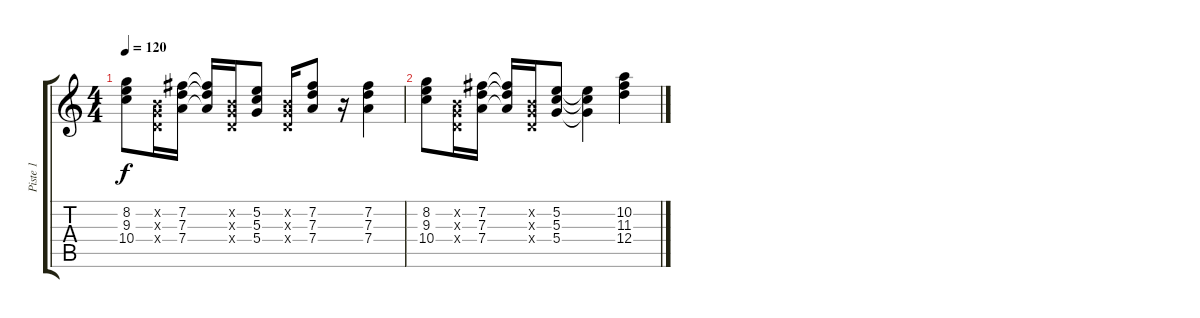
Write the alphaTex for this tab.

\track ("Piste 1" "Piste 1") {instrument acousticguitarnylon}
\staff {score tabs}
\tuning (E4 B3 G3 D3 A2 E2) {hide}
\ts (4 4)
\tempo 120
\clef g2
\ks c
(8.2 9.3 10.4).8{dy f instrument acousticguitarnylon} (0.2{x} 0.3{x} 0.4{x}).16 (7.2 7.3 7.4).16 (7.2{t} 7.3{t} 7.4{t}).16 (0.2{x} 0.3{x} 0.4{x}).16 (5.2 5.3 5.4).8 (0.2{x} 0.3{x} 0.4{x}).16 (7.2 7.3 7.4).8 r.16 (7.2 7.3 7.4).4 |
(8.2 9.3 10.4).8 (0.2{x} 0.3{x} 0.4{x}).16 (7.2 7.3 7.4).16 (7.2{t} 7.3{t} 7.4{t}).16 (0.2{x} 0.3{x} 0.4{x}).16 (5.2 5.3 5.4).8 (5.2{t} 5.3{t} 5.4{t}).4 (10.2 11.3 12.4).4
